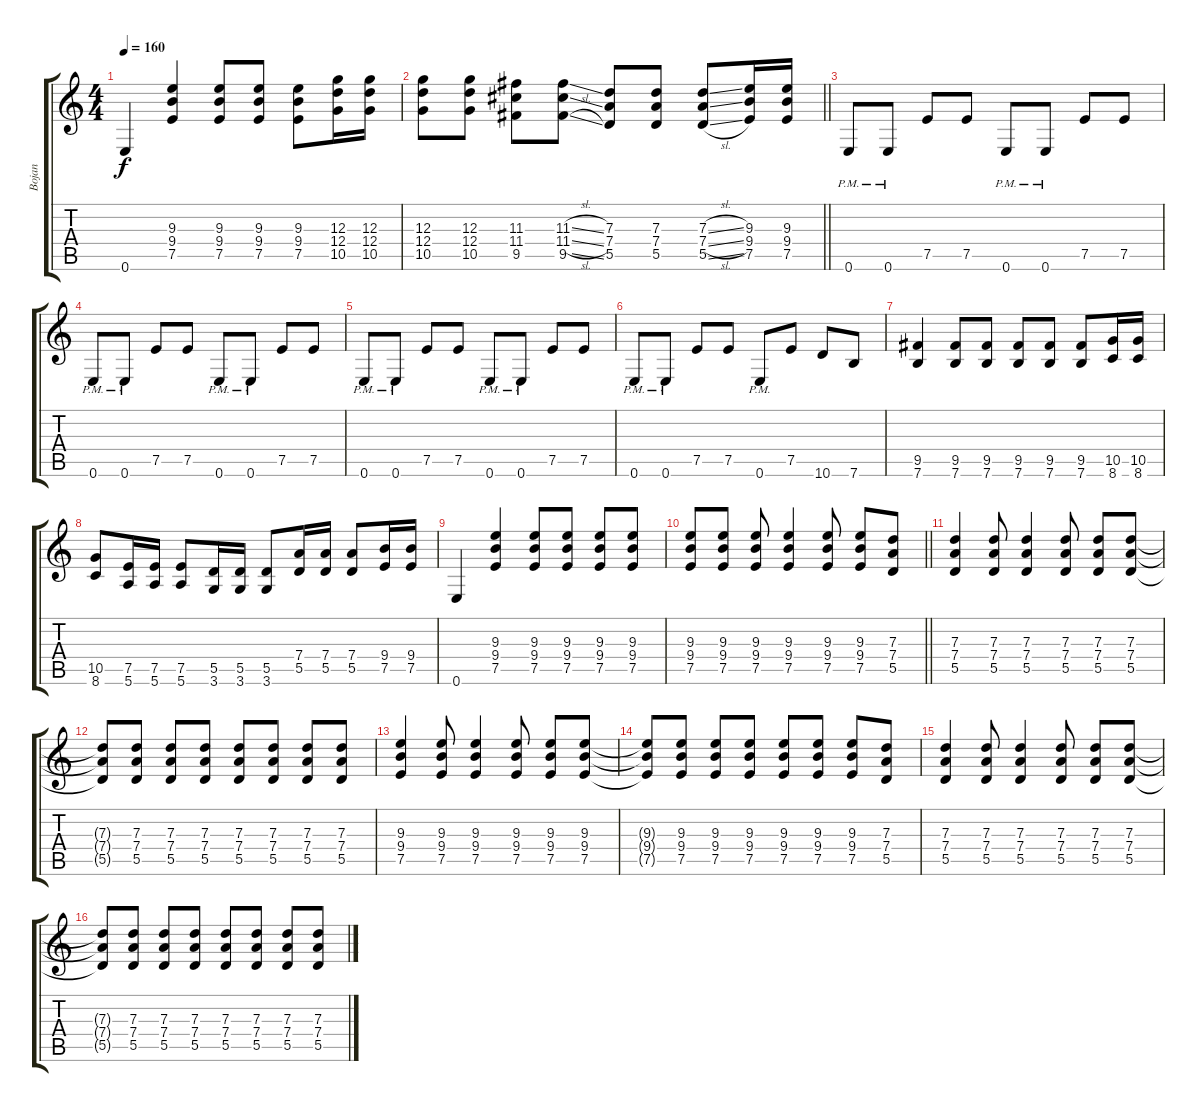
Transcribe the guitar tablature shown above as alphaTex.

\track ("Bojan" "Bojan") {instrument distortionguitar}
\staff {score tabs}
\tuning (E4 B3 G3 D3 A2 E2) {hide}
\ts (4 4)
\tempo 160
\clef g2
\ks c
0.6.4{dy f} (9.3 9.4 7.5).4 (9.3 9.4 7.5).8 (9.3 9.4 7.5).8 (9.3 9.4 7.5).8 (12.3 12.4 10.5).16 (12.3 12.4 10.5).16 |
\barLineRight lightlight
(12.3 12.4 10.5).8 (12.3 12.4 10.5).8 (11.3 11.4 9.5).8 (11.3{sl} 11.4{sl} 9.5{sl}).8 (7.3 7.4 5.5).8 (7.3 7.4 5.5).8 (7.3{sl} 7.4{sl} 5.5{sl}).8 (9.3 9.4 7.5).16 (9.3 9.4 7.5).16 |
0.6{pm}.8 0.6{pm}.8 7.5.8 7.5.8 0.6{pm}.8 0.6{pm}.8 7.5.8 7.5.8 |
0.6{pm}.8 0.6{pm}.8 7.5.8 7.5.8 0.6{pm}.8 0.6{pm}.8 7.5.8 7.5.8 |
0.6{pm}.8 0.6{pm}.8 7.5.8 7.5.8 0.6{pm}.8 0.6{pm}.8 7.5.8 7.5.8 |
0.6{pm}.8 0.6{pm}.8 7.5.8 7.5.8 0.6{pm}.8 7.5.8 10.6.8 7.6.8 |
(9.5 7.6).4 (9.5 7.6).8 (9.5 7.6).8 (9.5 7.6).8 (9.5 7.6).8 (9.5 7.6).8 (10.5 8.6).16 (10.5 8.6).16 |
(10.5 8.6).8 (7.5 5.6).16 (7.5 5.6).16 (7.5 5.6).8 (5.5 3.6).16 (5.5 3.6).16 (5.5 3.6).8 (7.4 5.5).16 (7.4 5.5).16 (7.4 5.5).8 (9.4 7.5).16 (9.4 7.5).16 |
0.6.4 (9.3 9.4 7.5).4 (9.3 9.4 7.5).8 (9.3 9.4 7.5).8 (9.3 9.4 7.5).8 (9.3 9.4 7.5).8 |
\barLineRight lightlight
(9.3 9.4 7.5).8 (9.3 9.4 7.5).8 (9.3 9.4 7.5).8 (9.3 9.4 7.5).4 (9.3 9.4 7.5).8 (9.3 9.4 7.5).8 (7.3 7.4 5.5).8 |
(7.3 7.4 5.5).4 (7.3 7.4 5.5).8 (7.3 7.4 5.5).4 (7.3 7.4 5.5).8 (7.3 7.4 5.5).8 (7.3 7.4 5.5).8 |
(7.3{t} 7.4{t} 5.5{t}).8 (7.3 7.4 5.5).8 (7.3 7.4 5.5).8 (7.3 7.4 5.5).8 (7.3 7.4 5.5).8 (7.3 7.4 5.5).8 (7.3 7.4 5.5).8 (7.3 7.4 5.5).8 |
(9.3 9.4 7.5).4 (9.3 9.4 7.5).8 (9.3 9.4 7.5).4 (9.3 9.4 7.5).8 (9.3 9.4 7.5).8 (9.3 9.4 7.5).8 |
(9.3{t} 9.4{t} 7.5{t}).8 (9.3 9.4 7.5).8 (9.3 9.4 7.5).8 (9.3 9.4 7.5).8 (9.3 9.4 7.5).8 (9.3 9.4 7.5).8 (9.3 9.4 7.5).8 (7.3 7.4 5.5).8 |
(7.3 7.4 5.5).4 (7.3 7.4 5.5).8 (7.3 7.4 5.5).4 (7.3 7.4 5.5).8 (7.3 7.4 5.5).8 (7.3 7.4 5.5).8 |
(7.3{t} 7.4{t} 5.5{t}).8 (7.3 7.4 5.5).8 (7.3 7.4 5.5).8 (7.3 7.4 5.5).8 (7.3 7.4 5.5).8 (7.3 7.4 5.5).8 (7.3 7.4 5.5).8 (7.3 7.4 5.5).8
